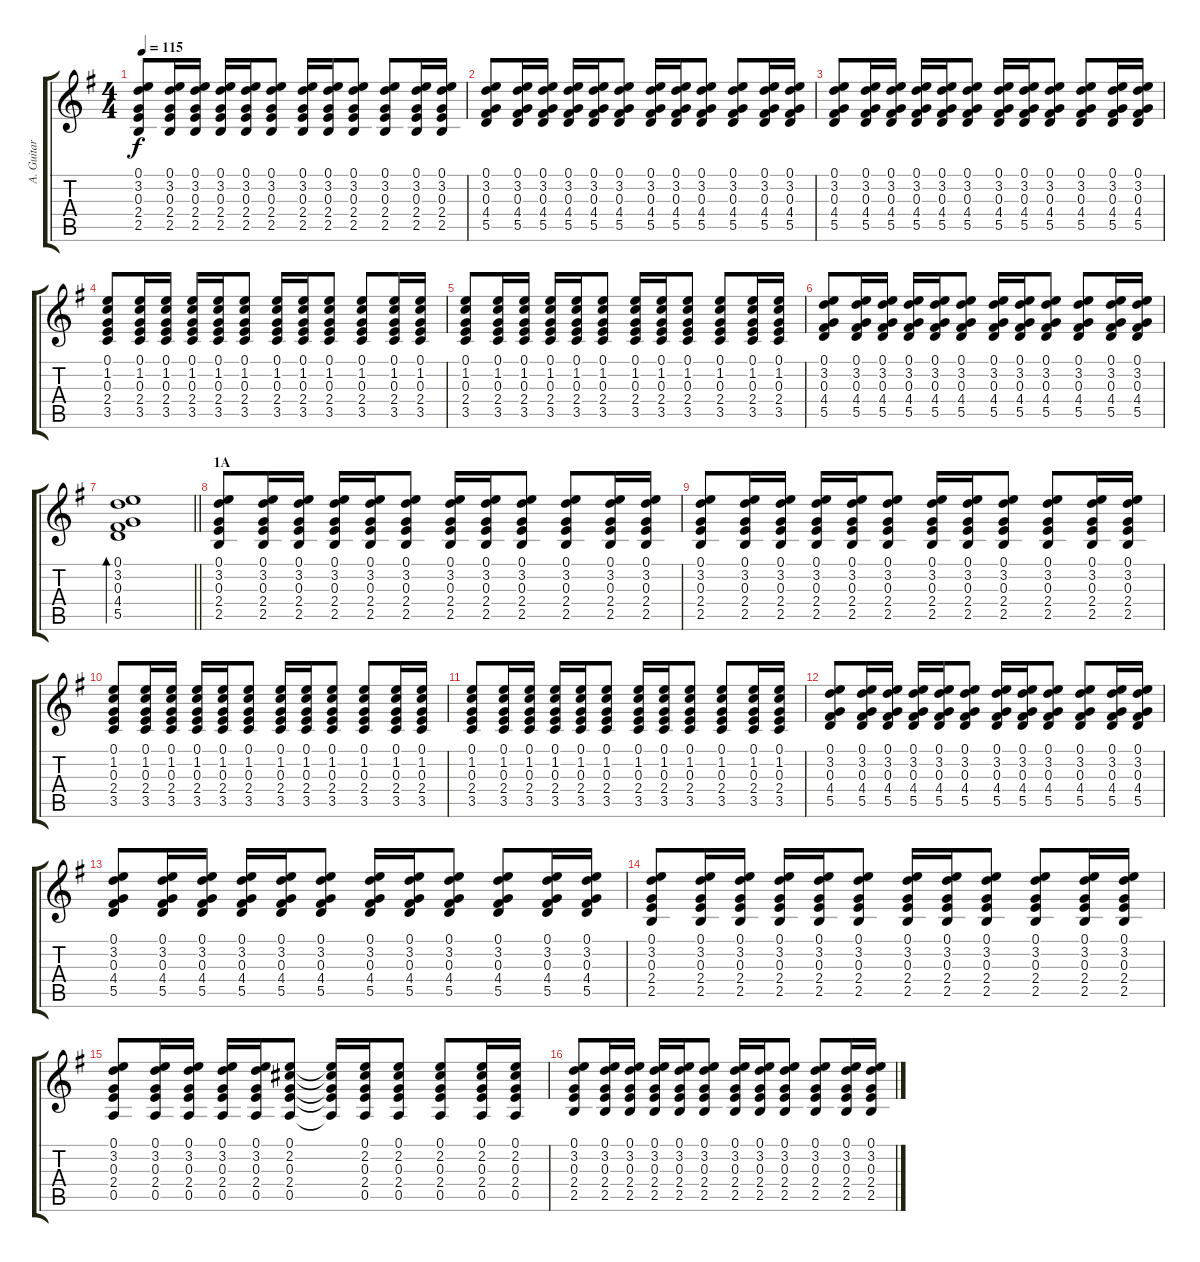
\track ("A. Guitar II" "A. Guitar ") {instrument acousticguitarsteel}
\staff {score tabs}
\tuning (E4 B3 G3 D3 A2 E2) {hide}
\ts (4 4)
\tempo 115
\clef g2
\ks g
(0.1 3.2 0.3 2.4 2.5).8{dy f} (0.1 3.2 0.3 2.4 2.5).16 (0.1 3.2 0.3 2.4 2.5).16 (0.1 3.2 0.3 2.4 2.5).16 (0.1 3.2 0.3 2.4 2.5).16 (0.1 3.2 0.3 2.4 2.5).8 (0.1 3.2 0.3 2.4 2.5).16 (0.1 3.2 0.3 2.4 2.5).16 (0.1 3.2 0.3 2.4 2.5).8 (0.1 3.2 0.3 2.4 2.5).8 (0.1 3.2 0.3 2.4 2.5).16 (0.1 3.2 0.3 2.4 2.5).16 |
(0.1 3.2 0.3 4.4 5.5).8 (0.1 3.2 0.3 4.4 5.5).16 (0.1 3.2 0.3 4.4 5.5).16 (0.1 3.2 0.3 4.4 5.5).16 (0.1 3.2 0.3 4.4 5.5).16 (0.1 3.2 0.3 4.4 5.5).8 (0.1 3.2 0.3 4.4 5.5).16 (0.1 3.2 0.3 4.4 5.5).16 (0.1 3.2 0.3 4.4 5.5).8 (0.1 3.2 0.3 4.4 5.5).8 (0.1 3.2 0.3 4.4 5.5).16 (0.1 3.2 0.3 4.4 5.5).16 |
(0.1 3.2 0.3 4.4 5.5).8 (0.1 3.2 0.3 4.4 5.5).16 (0.1 3.2 0.3 4.4 5.5).16 (0.1 3.2 0.3 4.4 5.5).16 (0.1 3.2 0.3 4.4 5.5).16 (0.1 3.2 0.3 4.4 5.5).8 (0.1 3.2 0.3 4.4 5.5).16 (0.1 3.2 0.3 4.4 5.5).16 (0.1 3.2 0.3 4.4 5.5).8 (0.1 3.2 0.3 4.4 5.5).8 (0.1 3.2 0.3 4.4 5.5).16 (0.1 3.2 0.3 4.4 5.5).16 |
(0.1 1.2 0.3 2.4 3.5).8 (0.1 1.2 0.3 2.4 3.5).16 (0.1 1.2 0.3 2.4 3.5).16 (0.1 1.2 0.3 2.4 3.5).16 (0.1 1.2 0.3 2.4 3.5).16 (0.1 1.2 0.3 2.4 3.5).8 (0.1 1.2 0.3 2.4 3.5).16 (0.1 1.2 0.3 2.4 3.5).16 (0.1 1.2 0.3 2.4 3.5).8 (0.1 1.2 0.3 2.4 3.5).8 (0.1 1.2 0.3 2.4 3.5).16 (0.1 1.2 0.3 2.4 3.5).16 |
(0.1 1.2 0.3 2.4 3.5).8 (0.1 1.2 0.3 2.4 3.5).16 (0.1 1.2 0.3 2.4 3.5).16 (0.1 1.2 0.3 2.4 3.5).16 (0.1 1.2 0.3 2.4 3.5).16 (0.1 1.2 0.3 2.4 3.5).8 (0.1 1.2 0.3 2.4 3.5).16 (0.1 1.2 0.3 2.4 3.5).16 (0.1 1.2 0.3 2.4 3.5).8 (0.1 1.2 0.3 2.4 3.5).8 (0.1 1.2 0.3 2.4 3.5).16 (0.1 1.2 0.3 2.4 3.5).16 |
(0.1 3.2 0.3 4.4 5.5).8 (0.1 3.2 0.3 4.4 5.5).16 (0.1 3.2 0.3 4.4 5.5).16 (0.1 3.2 0.3 4.4 5.5).16 (0.1 3.2 0.3 4.4 5.5).16 (0.1 3.2 0.3 4.4 5.5).8 (0.1 3.2 0.3 4.4 5.5).16 (0.1 3.2 0.3 4.4 5.5).16 (0.1 3.2 0.3 4.4 5.5).8 (0.1 3.2 0.3 4.4 5.5).8 (0.1 3.2 0.3 4.4 5.5).16 (0.1 3.2 0.3 4.4 5.5).16 |
\barLineRight lightlight
(0.1 3.2 0.3 4.4 5.5).1{bd 120} |
\section ("" "1A")
(0.1 3.2 0.3 2.4 2.5).8 (0.1 3.2 0.3 2.4 2.5).16 (0.1 3.2 0.3 2.4 2.5).16 (0.1 3.2 0.3 2.4 2.5).16 (0.1 3.2 0.3 2.4 2.5).16 (0.1 3.2 0.3 2.4 2.5).8 (0.1 3.2 0.3 2.4 2.5).16 (0.1 3.2 0.3 2.4 2.5).16 (0.1 3.2 0.3 2.4 2.5).8 (0.1 3.2 0.3 2.4 2.5).8 (0.1 3.2 0.3 2.4 2.5).16 (0.1 3.2 0.3 2.4 2.5).16 |
(0.1 3.2 0.3 2.4 2.5).8 (0.1 3.2 0.3 2.4 2.5).16 (0.1 3.2 0.3 2.4 2.5).16 (0.1 3.2 0.3 2.4 2.5).16 (0.1 3.2 0.3 2.4 2.5).16 (0.1 3.2 0.3 2.4 2.5).8 (0.1 3.2 0.3 2.4 2.5).16 (0.1 3.2 0.3 2.4 2.5).16 (0.1 3.2 0.3 2.4 2.5).8 (0.1 3.2 0.3 2.4 2.5).8 (0.1 3.2 0.3 2.4 2.5).16 (0.1 3.2 0.3 2.4 2.5).16 |
(0.1 1.2 0.3 2.4 3.5).8 (0.1 1.2 0.3 2.4 3.5).16 (0.1 1.2 0.3 2.4 3.5).16 (0.1 1.2 0.3 2.4 3.5).16 (0.1 1.2 0.3 2.4 3.5).16 (0.1 1.2 0.3 2.4 3.5).8 (0.1 1.2 0.3 2.4 3.5).16 (0.1 1.2 0.3 2.4 3.5).16 (0.1 1.2 0.3 2.4 3.5).8 (0.1 1.2 0.3 2.4 3.5).8 (0.1 1.2 0.3 2.4 3.5).16 (0.1 1.2 0.3 2.4 3.5).16 |
(0.1 1.2 0.3 2.4 3.5).8 (0.1 1.2 0.3 2.4 3.5).16 (0.1 1.2 0.3 2.4 3.5).16 (0.1 1.2 0.3 2.4 3.5).16 (0.1 1.2 0.3 2.4 3.5).16 (0.1 1.2 0.3 2.4 3.5).8 (0.1 1.2 0.3 2.4 3.5).16 (0.1 1.2 0.3 2.4 3.5).16 (0.1 1.2 0.3 2.4 3.5).8 (0.1 1.2 0.3 2.4 3.5).8 (0.1 1.2 0.3 2.4 3.5).16 (0.1 1.2 0.3 2.4 3.5).16 |
(0.1 3.2 0.3 4.4 5.5).8 (0.1 3.2 0.3 4.4 5.5).16 (0.1 3.2 0.3 4.4 5.5).16 (0.1 3.2 0.3 4.4 5.5).16 (0.1 3.2 0.3 4.4 5.5).16 (0.1 3.2 0.3 4.4 5.5).8 (0.1 3.2 0.3 4.4 5.5).16 (0.1 3.2 0.3 4.4 5.5).16 (0.1 3.2 0.3 4.4 5.5).8 (0.1 3.2 0.3 4.4 5.5).8 (0.1 3.2 0.3 4.4 5.5).16 (0.1 3.2 0.3 4.4 5.5).16 |
(0.1 3.2 0.3 4.4 5.5).8 (0.1 3.2 0.3 4.4 5.5).16 (0.1 3.2 0.3 4.4 5.5).16 (0.1 3.2 0.3 4.4 5.5).16 (0.1 3.2 0.3 4.4 5.5).16 (0.1 3.2 0.3 4.4 5.5).8 (0.1 3.2 0.3 4.4 5.5).16 (0.1 3.2 0.3 4.4 5.5).16 (0.1 3.2 0.3 4.4 5.5).8 (0.1 3.2 0.3 4.4 5.5).8 (0.1 3.2 0.3 4.4 5.5).16 (0.1 3.2 0.3 4.4 5.5).16 |
(0.1 3.2 0.3 2.4 2.5).8 (0.1 3.2 0.3 2.4 2.5).16 (0.1 3.2 0.3 2.4 2.5).16 (0.1 3.2 0.3 2.4 2.5).16 (0.1 3.2 0.3 2.4 2.5).16 (0.1 3.2 0.3 2.4 2.5).8 (0.1 3.2 0.3 2.4 2.5).16 (0.1 3.2 0.3 2.4 2.5).16 (0.1 3.2 0.3 2.4 2.5).8 (0.1 3.2 0.3 2.4 2.5).8 (0.1 3.2 0.3 2.4 2.5).16 (0.1 3.2 0.3 2.4 2.5).16 |
(0.1 3.2 0.3 2.4 0.5).8 (0.1 3.2 0.3 2.4 0.5).16 (0.1 3.2 0.3 2.4 0.5).16 (0.1 3.2 0.3 2.4 0.5).16 (0.1 3.2 0.3 2.4 0.5).16 (0.1 2.2 0.3 2.4 0.5).8 (0.1{t} 2.2{t} 0.3{t} 2.4{t} 0.5{t}).16 (0.1 2.2 0.3 2.4 0.5).16 (0.1 2.2 0.3 2.4 0.5).8 (0.1 2.2 0.3 2.4 0.5).8 (0.1 2.2 0.3 2.4 0.5).16 (0.1 2.2 0.3 2.4 0.5).16 |
(0.1 3.2 0.3 2.4 2.5).8 (0.1 3.2 0.3 2.4 2.5).16 (0.1 3.2 0.3 2.4 2.5).16 (0.1 3.2 0.3 2.4 2.5).16 (0.1 3.2 0.3 2.4 2.5).16 (0.1 3.2 0.3 2.4 2.5).8 (0.1 3.2 0.3 2.4 2.5).16 (0.1 3.2 0.3 2.4 2.5).16 (0.1 3.2 0.3 2.4 2.5).8 (0.1 3.2 0.3 2.4 2.5).8 (0.1 3.2 0.3 2.4 2.5).16 (0.1 3.2 0.3 2.4 2.5).16
